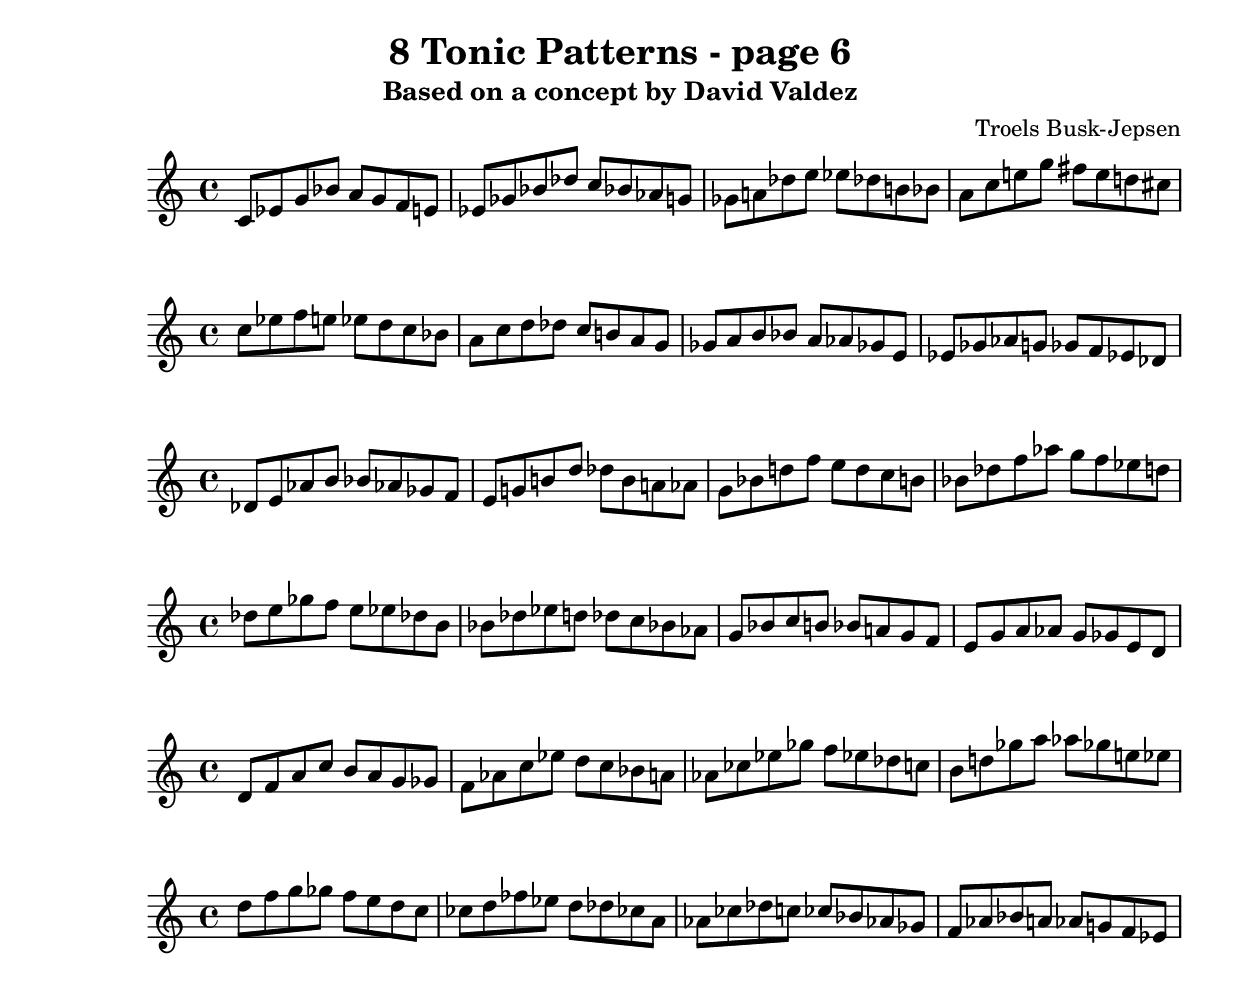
% template.erb
\header {
  \version "2.24.2"
  title = "8 Tonic Patterns - page 6"

  subtitle = "Based on a concept by David Valdez"
  composer = "Troels Busk-Jepsen"
}

#(define (naturalize-pitch p)
   (let ((o (ly:pitch-octave p))
         (a (* 4 (ly:pitch-alteration p)))
         ;; alteration, a, in quarter tone steps,
         ;; for historical reasons
         (n (ly:pitch-notename p)))
     (cond
      ((and (> a 1) (or (eqv? n 6) (eqv? n 2)))
       (set! a (- a 2))
       (set! n (+ n 1)))
      ((and (< a -1) (or (eqv? n 0) (eqv? n 3)))
       (set! a (+ a 2))
       (set! n (- n 1))))
     (cond
      ((> a 2) (set! a (- a 4)) (set! n (+ n 1)))
      ((< a -2) (set! a (+ a 4)) (set! n (- n 1))))
     (if (< n 0) (begin (set! o (- o 1)) (set! n (+ n 7))))
     (if (> n 6) (begin (set! o (+ o 1)) (set! n (- n 7))))
     (ly:make-pitch o n (/ a 4))))

#(define (naturalize music)
   (let ((es (ly:music-property music 'elements))
         (e (ly:music-property music 'element))
         (p (ly:music-property music 'pitch)))
     (if (pair? es)
         (ly:music-set-property!
          music 'elements
          (map naturalize es)))
     (if (ly:music? e)
         (ly:music-set-property!
          music 'element
          (naturalize e)))
     (if (ly:pitch? p)
         (begin
           (set! p (naturalize-pitch p))
           (ly:music-set-property! music 'pitch p)))
     music))

naturalizeMusic =
#(define-music-function (m)
   (ly:music?)
   (naturalize m))


pattern = \relative { c' 8 es g bes a g f e }
compoundLine = {
  \transpose c c  { \pattern }
  \transpose c es   { \pattern }
  \transpose c ges  { \pattern }
  \transpose c a    { \pattern }
}

\score {
    \new Staff {
        \include "style_staff.ly"
        \compoundLine \break
    }
}


descending_pattern = \relative { es 8 ges as g ges f es des }
compoundLine = {
  \transpose c a'     { \descending_pattern }
  \transpose c ges'   { \descending_pattern }
  \transpose c es'    { \descending_pattern }
  \transpose c c'     { \descending_pattern }
}

\score {
    \new Staff {
        \include "style_staff.ly"
        \compoundLine \break
    }
}


pattern = \transpose b c' \pattern
compoundLine = {
  \transpose c c  { \pattern }
  \transpose c es   { \pattern }
  \transpose c ges  { \pattern }
  \transpose c a    { \pattern }
}

\score {
    \new Staff {
        \include "style_staff.ly"
        \compoundLine \break
    }
}


descending_pattern = \transpose b c' \descending_pattern
compoundLine = {
  \transpose c a'     { \descending_pattern }
  \transpose c ges'   { \descending_pattern }
  \transpose c es'    { \descending_pattern }
  \transpose c c'     { \descending_pattern }
}

\score {
    \new Staff {
        \include "style_staff.ly"
        \compoundLine \break
    }
}


pattern = \transpose c des \pattern
compoundLine = {
  \transpose c c  { \pattern }
  \transpose c es   { \pattern }
  \transpose c ges  { \pattern }
  \transpose c a    { \pattern }
}

\score {
    \new Staff {
        \include "style_staff.ly"
        \compoundLine \break
    }
}


descending_pattern = \transpose c des \descending_pattern
compoundLine = {
  \transpose c a'     { \descending_pattern }
  \transpose c ges'   { \descending_pattern }
  \transpose c es'    { \descending_pattern }
  \transpose c c'     { \descending_pattern }
}

\score {
    \new Staff {
        \include "style_staff.ly"
        \compoundLine \break
    }
}


\layout {
}
\midi{}
